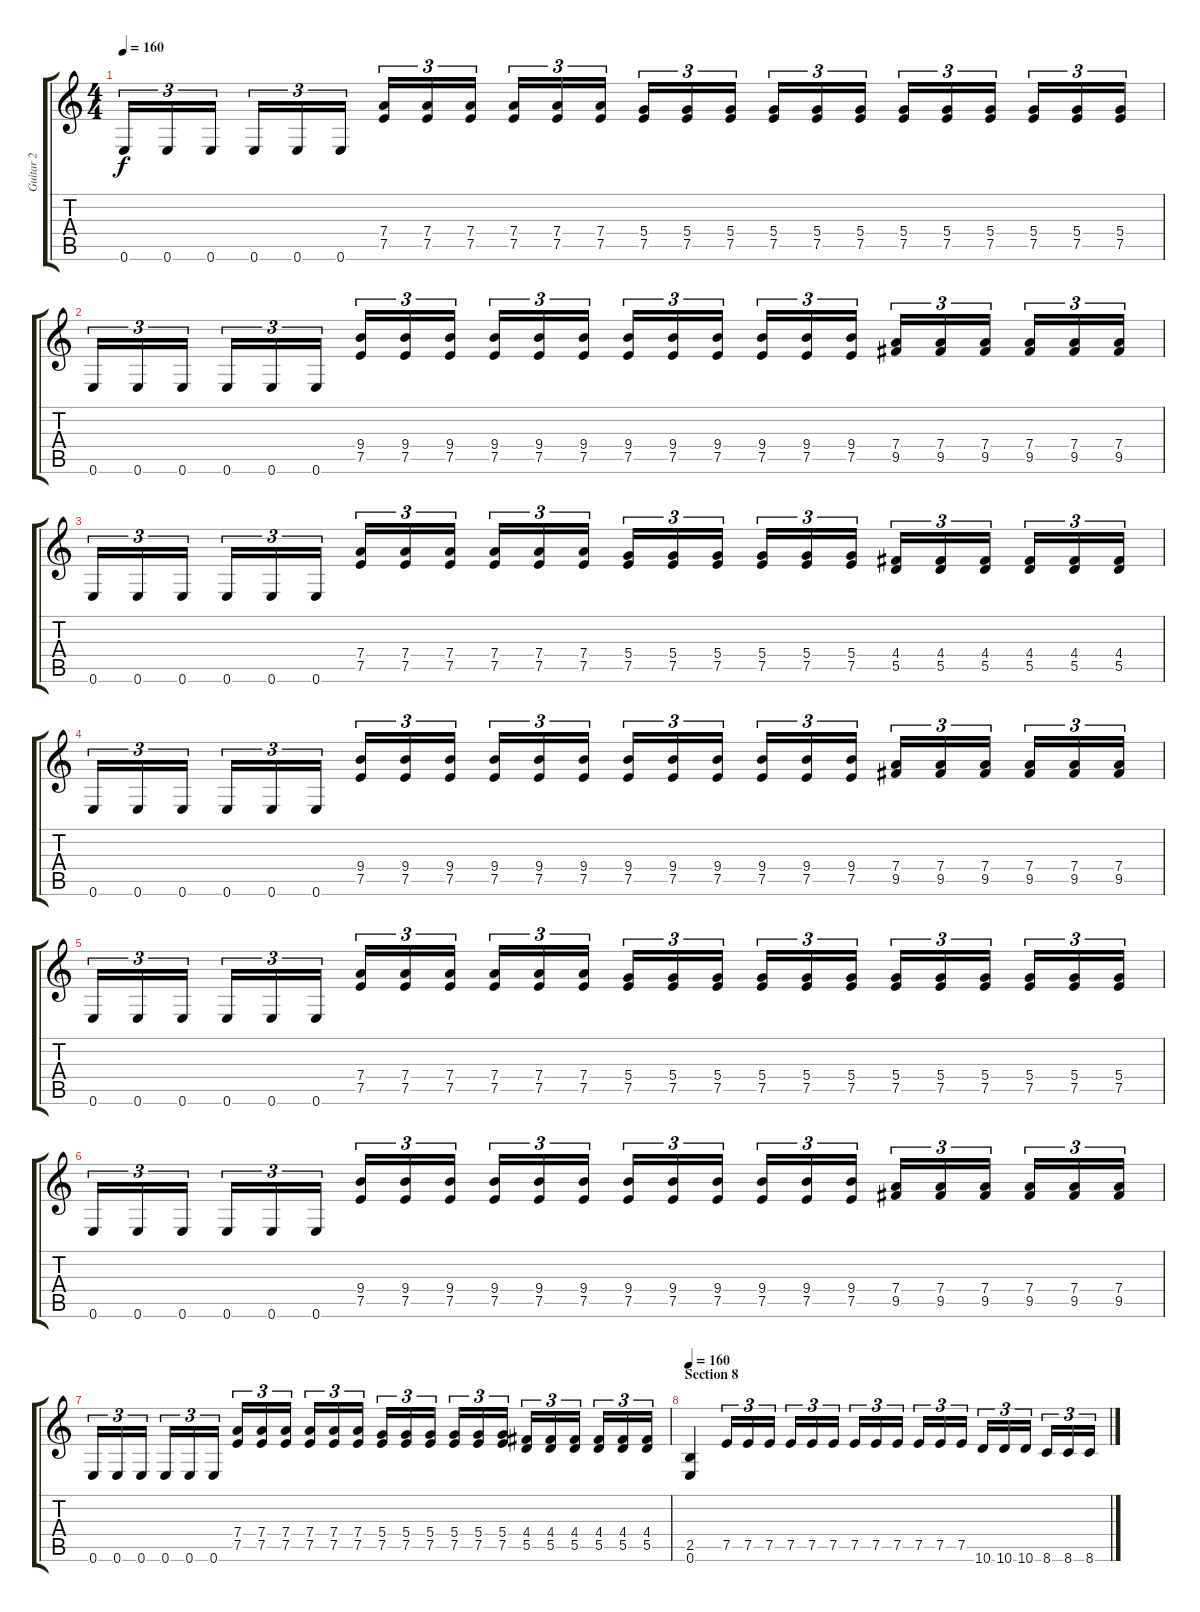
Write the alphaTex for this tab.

\track ("Guitar 2" "Guitar 2") {instrument distortionguitar}
\staff {score tabs}
\tuning (E4 B3 G3 D3 A2 E2) {hide}
\ts (4 4)
\tempo 160
\clef g2
\ks c
0.6.16{tu (3 2) dy f} 0.6.16{tu (3 2)} 0.6.16{tu (3 2)} 0.6.16{tu (3 2)} 0.6.16{tu (3 2)} 0.6.16{tu (3 2)} (7.4 7.5).16{tu (3 2)} (7.4 7.5).16{tu (3 2)} (7.4 7.5).16{tu (3 2)} (7.4 7.5).16{tu (3 2)} (7.4 7.5).16{tu (3 2)} (7.4 7.5).16{tu (3 2)} (5.4 7.5).16{tu (3 2)} (5.4 7.5).16{tu (3 2)} (5.4 7.5).16{tu (3 2)} (5.4 7.5).16{tu (3 2)} (5.4 7.5).16{tu (3 2)} (5.4 7.5).16{tu (3 2)} (5.4 7.5).16{tu (3 2)} (5.4 7.5).16{tu (3 2)} (5.4 7.5).16{tu (3 2)} (5.4 7.5).16{tu (3 2)} (5.4 7.5).16{tu (3 2)} (5.4 7.5).16{tu (3 2)} |
0.6.16{tu (3 2)} 0.6.16{tu (3 2)} 0.6.16{tu (3 2)} 0.6.16{tu (3 2)} 0.6.16{tu (3 2)} 0.6.16{tu (3 2)} (9.4 7.5).16{tu (3 2)} (9.4 7.5).16{tu (3 2)} (9.4 7.5).16{tu (3 2)} (9.4 7.5).16{tu (3 2)} (9.4 7.5).16{tu (3 2)} (9.4 7.5).16{tu (3 2)} (9.4 7.5).16{tu (3 2)} (9.4 7.5).16{tu (3 2)} (9.4 7.5).16{tu (3 2)} (9.4 7.5).16{tu (3 2)} (9.4 7.5).16{tu (3 2)} (9.4 7.5).16{tu (3 2)} (7.4 9.5).16{tu (3 2)} (7.4 9.5).16{tu (3 2)} (7.4 9.5).16{tu (3 2)} (7.4 9.5).16{tu (3 2)} (7.4 9.5).16{tu (3 2)} (7.4 9.5).16{tu (3 2)} |
0.6.16{tu (3 2)} 0.6.16{tu (3 2)} 0.6.16{tu (3 2)} 0.6.16{tu (3 2)} 0.6.16{tu (3 2)} 0.6.16{tu (3 2)} (7.4 7.5).16{tu (3 2)} (7.4 7.5).16{tu (3 2)} (7.4 7.5).16{tu (3 2)} (7.4 7.5).16{tu (3 2)} (7.4 7.5).16{tu (3 2)} (7.4 7.5).16{tu (3 2)} (5.4 7.5).16{tu (3 2)} (5.4 7.5).16{tu (3 2)} (5.4 7.5).16{tu (3 2)} (5.4 7.5).16{tu (3 2)} (5.4 7.5).16{tu (3 2)} (5.4 7.5).16{tu (3 2)} (4.4 5.5).16{tu (3 2)} (4.4 5.5).16{tu (3 2)} (4.4 5.5).16{tu (3 2)} (4.4 5.5).16{tu (3 2)} (4.4 5.5).16{tu (3 2)} (4.4 5.5).16{tu (3 2)} |
0.6.16{tu (3 2)} 0.6.16{tu (3 2)} 0.6.16{tu (3 2)} 0.6.16{tu (3 2)} 0.6.16{tu (3 2)} 0.6.16{tu (3 2)} (9.4 7.5).16{tu (3 2)} (9.4 7.5).16{tu (3 2)} (9.4 7.5).16{tu (3 2)} (9.4 7.5).16{tu (3 2)} (9.4 7.5).16{tu (3 2)} (9.4 7.5).16{tu (3 2)} (9.4 7.5).16{tu (3 2)} (9.4 7.5).16{tu (3 2)} (9.4 7.5).16{tu (3 2)} (9.4 7.5).16{tu (3 2)} (9.4 7.5).16{tu (3 2)} (9.4 7.5).16{tu (3 2)} (7.4 9.5).16{tu (3 2)} (7.4 9.5).16{tu (3 2)} (7.4 9.5).16{tu (3 2)} (7.4 9.5).16{tu (3 2)} (7.4 9.5).16{tu (3 2)} (7.4 9.5).16{tu (3 2)} |
0.6.16{tu (3 2)} 0.6.16{tu (3 2)} 0.6.16{tu (3 2)} 0.6.16{tu (3 2)} 0.6.16{tu (3 2)} 0.6.16{tu (3 2)} (7.4 7.5).16{tu (3 2)} (7.4 7.5).16{tu (3 2)} (7.4 7.5).16{tu (3 2)} (7.4 7.5).16{tu (3 2)} (7.4 7.5).16{tu (3 2)} (7.4 7.5).16{tu (3 2)} (5.4 7.5).16{tu (3 2)} (5.4 7.5).16{tu (3 2)} (5.4 7.5).16{tu (3 2)} (5.4 7.5).16{tu (3 2)} (5.4 7.5).16{tu (3 2)} (5.4 7.5).16{tu (3 2)} (5.4 7.5).16{tu (3 2)} (5.4 7.5).16{tu (3 2)} (5.4 7.5).16{tu (3 2)} (5.4 7.5).16{tu (3 2)} (5.4 7.5).16{tu (3 2)} (5.4 7.5).16{tu (3 2)} |
0.6.16{tu (3 2)} 0.6.16{tu (3 2)} 0.6.16{tu (3 2)} 0.6.16{tu (3 2)} 0.6.16{tu (3 2)} 0.6.16{tu (3 2)} (9.4 7.5).16{tu (3 2)} (9.4 7.5).16{tu (3 2)} (9.4 7.5).16{tu (3 2)} (9.4 7.5).16{tu (3 2)} (9.4 7.5).16{tu (3 2)} (9.4 7.5).16{tu (3 2)} (9.4 7.5).16{tu (3 2)} (9.4 7.5).16{tu (3 2)} (9.4 7.5).16{tu (3 2)} (9.4 7.5).16{tu (3 2)} (9.4 7.5).16{tu (3 2)} (9.4 7.5).16{tu (3 2)} (7.4 9.5).16{tu (3 2)} (7.4 9.5).16{tu (3 2)} (7.4 9.5).16{tu (3 2)} (7.4 9.5).16{tu (3 2)} (7.4 9.5).16{tu (3 2)} (7.4 9.5).16{tu (3 2)} |
0.6.16{tu (3 2)} 0.6.16{tu (3 2)} 0.6.16{tu (3 2)} 0.6.16{tu (3 2)} 0.6.16{tu (3 2)} 0.6.16{tu (3 2)} (7.4 7.5).16{tu (3 2)} (7.4 7.5).16{tu (3 2)} (7.4 7.5).16{tu (3 2)} (7.4 7.5).16{tu (3 2)} (7.4 7.5).16{tu (3 2)} (7.4 7.5).16{tu (3 2)} (5.4 7.5).16{tu (3 2)} (5.4 7.5).16{tu (3 2)} (5.4 7.5).16{tu (3 2)} (5.4 7.5).16{tu (3 2)} (5.4 7.5).16{tu (3 2)} (5.4 7.5).16{tu (3 2)} (4.4 5.5).16{tu (3 2)} (4.4 5.5).16{tu (3 2)} (4.4 5.5).16{tu (3 2)} (4.4 5.5).16{tu (3 2)} (4.4 5.5).16{tu (3 2)} (4.4 5.5).16{tu (3 2)} |
\section ("" "Section 8")
\tempo 160
(2.5 0.6).4 7.5.16{tu (3 2)} 7.5.16{tu (3 2)} 7.5.16{tu (3 2)} 7.5.16{tu (3 2)} 7.5.16{tu (3 2)} 7.5.16{tu (3 2)} 7.5.16{tu (3 2)} 7.5.16{tu (3 2)} 7.5.16{tu (3 2)} 7.5.16{tu (3 2)} 7.5.16{tu (3 2)} 7.5.16{tu (3 2)} 10.6.16{tu (3 2)} 10.6.16{tu (3 2)} 10.6.16{tu (3 2)} 8.6.16{tu (3 2)} 8.6.16{tu (3 2)} 8.6.16{tu (3 2)}
